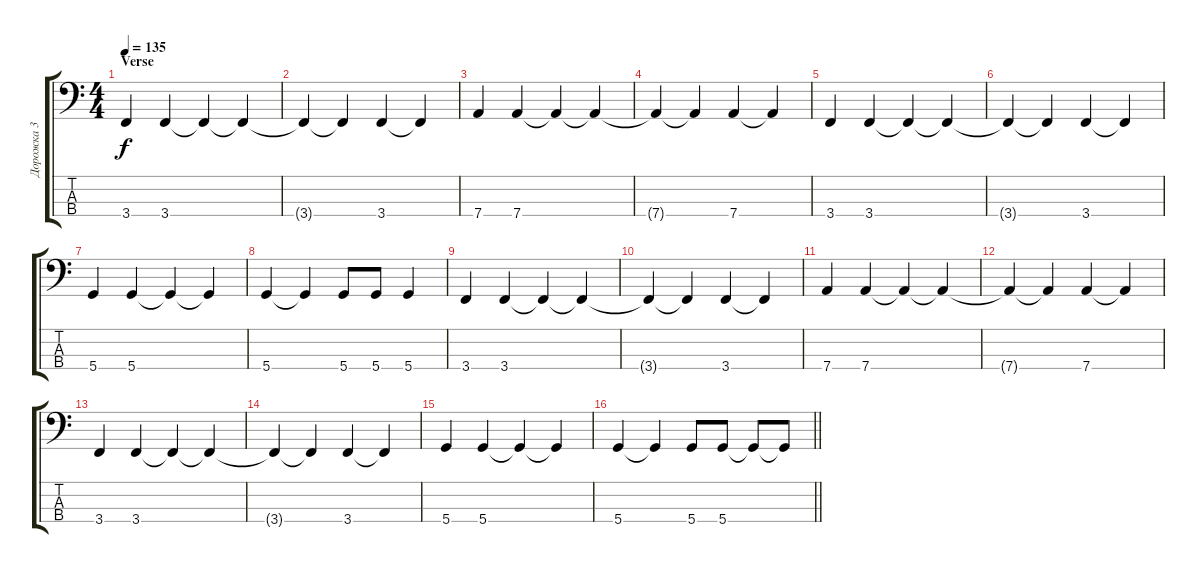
\track ("Дорожка 3" "Дорожка 3") {instrument electricbassfinger}
\staff {score tabs}
\tuning (F2 C2 G1 D1) {hide}
\ts (4 4)
\section ("" "Verse")
\tempo 135
\clef f4
\ks c
3.4.4{dy f} 3.4.4 3.4{t}.4 3.4{t}.4 |
3.4{t}.4 3.4{t}.4 3.4.4 3.4{t}.4 |
7.4.4 7.4.4 7.4{t}.4 7.4{t}.4 |
7.4{t}.4 7.4{t}.4 7.4.4 7.4{t}.4 |
3.4.4 3.4.4 3.4{t}.4 3.4{t}.4 |
3.4{t}.4 3.4{t}.4 3.4.4 3.4{t}.4 |
5.4.4 5.4.4 5.4{t}.4 5.4{t}.4 |
5.4.4 5.4{t}.4 5.4.8 5.4.8 5.4.4 |
3.4.4 3.4.4 3.4{t}.4 3.4{t}.4 |
3.4{t}.4 3.4{t}.4 3.4.4 3.4{t}.4 |
7.4.4 7.4.4 7.4{t}.4 7.4{t}.4 |
7.4{t}.4 7.4{t}.4 7.4.4 7.4{t}.4 |
3.4.4 3.4.4 3.4{t}.4 3.4{t}.4 |
3.4{t}.4 3.4{t}.4 3.4.4 3.4{t}.4 |
5.4.4 5.4.4 5.4{t}.4 5.4{t}.4 |
\barLineRight lightlight
5.4.4 5.4{t}.4 5.4.8 5.4.8 5.4{t}.8 5.4{t}.8
